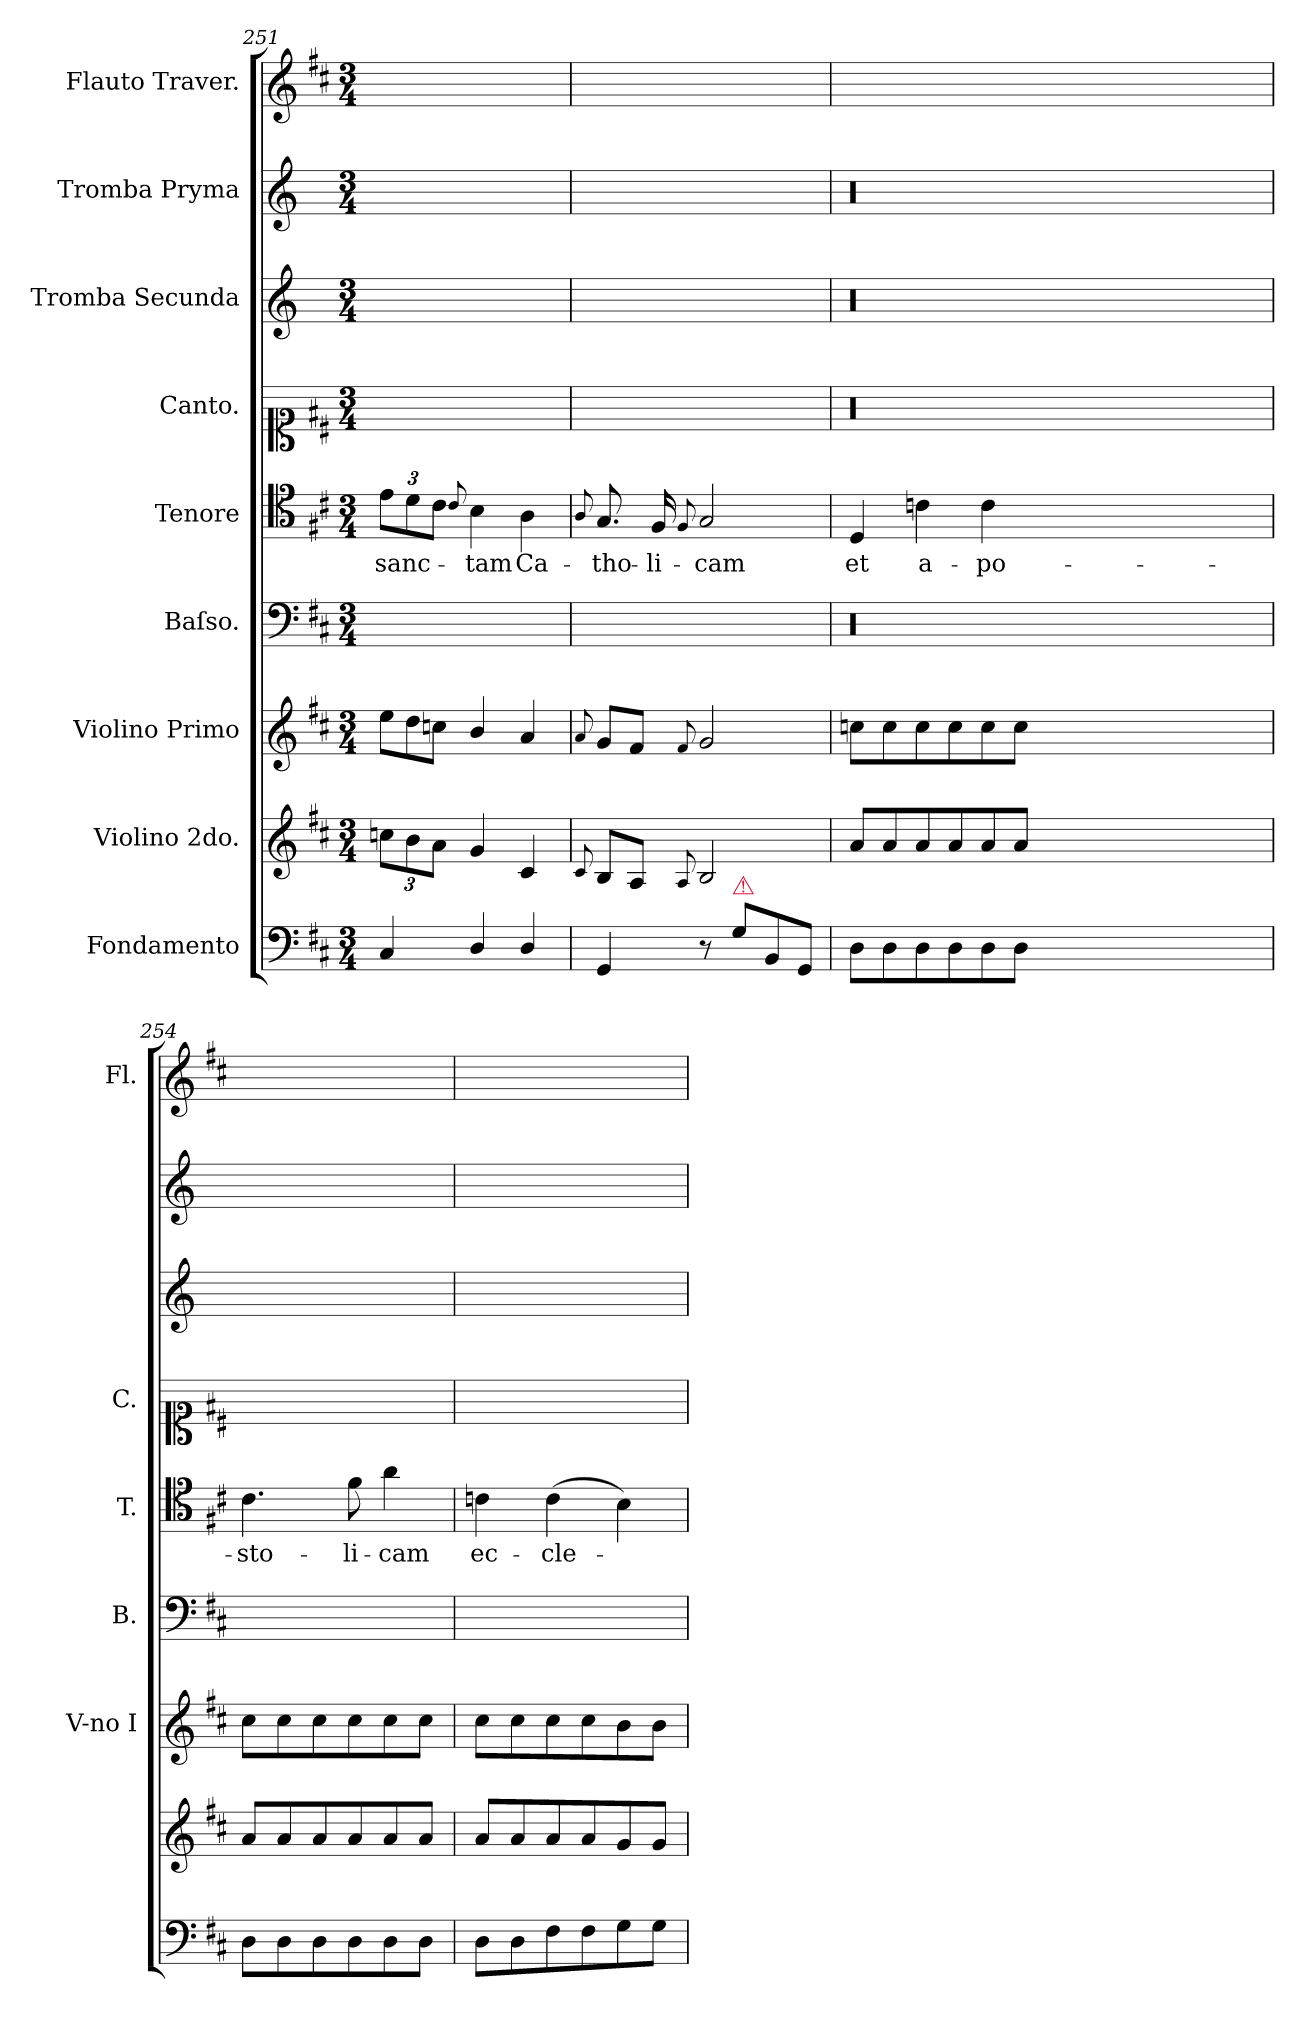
**kern	**kern	**kern	**kern	**kern	**text	**kern	**kern	**kern	**kern
*part9	*part8	*part7	*part6	*part5	*part5	*part4	*part3	*part2	*part1
*staff9	*staff8	*staff7	*staff6	*staff5	*staff5	*staff4	*staff3	*staff2	*staff1
*I"Fondamento	*I"Violino 2do.	*I"Violino Primo	*I"Baſso.	*I"Tenore	*	*I"Canto.	*I"Tromba Secunda	*I"Tromba Pryma	*I"Flauto Traver.
*	*	*I'V-no I	*I'B.	*I'T.	*	*I'C.	*	*	*I'Fl.
*clefF4	*clefG2	*clefG2	*clefF4	*clefC4	*	*clefC1	*clefG2	*clefG2	*clefG2
*	*	*	*	*	*	*	*ITrd-1c-2	*ITrd-1c-2	*
*k[f#c#]	*k[f#c#]	*k[f#c#]	*k[f#c#]	*k[f#c#]	*	*k[f#c#]	*k[f#c#]	*k[f#c#]	*k[f#c#]
*M3/4	*M3/4	*M3/4	*M3/4	*M3/4	*	*M3/4	*M3/4	*M3/4	*M3/4
*	*	*Xtuplet	*	*	*	*	*	*	*
=251	=251	=251	=251	=251	=251	=251	=251	=251	=251
4C#/	12ccn\L	12ee\L	2.ryy	12e\L	sanc-	2.ryy	2.ryy	2.ryy	2.ryy
.	12b\	12dd\	.	12d\	.	.	.	.	.
.	12a\J	12ccn\J	.	12c#\J	.	.	.	.	.
.	.	.	.	8qqc#/	.	.	.	.	.
4D/	4g/	4b/	.	4B\	-tam	.	.	.	.
4D/	4c#/	4a/	.	4A\	Ca-	.	.	.	.
=252	=252	=252	=252	=252	=252	=252	=252	=252	=252
.	8qqc#/	8qqa/	.	8qqA/	.	.	.	.	.
4GG/	8B/L	8g/L	2.ryy	8.G/	-tho-	2.ryy	2.ryy	2.ryy	2.ryy
.	8A/J	8f#/J	.	.	.	.	.	.	.
.	.	.	.	16F#/	-li-	.	.	.	.
.	8qqA/	8qqf#/	.	8qqF#/	.	.	.	.	.
8r	2B/	2g/	.	2G/	-cam	.	.	.	.
!LO:TX:a:color=crimson:t=⚠	!	!	!	!	!	!	!	!	!
8G\L	.	.	.	.	.	.	.	.	.
8BB/	.	.	.	.	.	.	.	.	.
8GG/J	.	.	.	.	.	.	.	.	.
=253	=253	=253	=253	=253	=253	=253	=253	=253	=253
!	!	!	!LO:N:vis=00	!	!	!LO:N:vis=00	!LO:N:vis=00	!LO:N:vis=00	!
8D\L	8a/L	8ccn\L	0.r	4D/	et	0.r	0.r	0.r	2.ryy
8D\	8a/	8cc\	.	.	.	.	.	.	.
8D\	8a/	8cc\	.	4cn\	a-	.	.	.	.
8D\	8a/	8cc\	.	.	.	.	.	.	.
8D\	8a/	8cc\	.	4c\	-po-	.	.	.	.
8D\J	8a/J	8cc\J	.	.	.	.	.	.	.
0ryy	0ryy	0ryy	.	0ryy	.	.	.	.	0ryy
4ryy	4ryy	4ryy	.	4ryy	.	.	.	.	4ryy
=254	=254	=254	=254	=254	=254	=254	=254	=254	=254
8D\L	8a/L	8cc#\L	2.ryy	4.c#\	-sto-	2.ryy	2.ryy	2.ryy	2.ryy
8D\	8a/	8cc#\	.	.	.	.	.	.	.
8D\	8a/	8cc#\	.	.	.	.	.	.	.
8D\	8a/	8cc#\	.	8f#\	-li-	.	.	.	.
8D\	8a/	8cc#\	.	4a\	-cam	.	.	.	.
8D\J	8a/J	8cc#\J	.	.	.	.	.	.	.
=255	=255	=255	=255	=255	=255	=255	=255	=255	=255
8D\L	8a/L	8cc#\L	2.ryy	4cn\	ec-	2.ryy	2.ryy	2.ryy	2.ryy
8D\	8a/	8cc#\	.	.	.	.	.	.	.
8F#\	8a/	8cc#\	.	(>4c\	-cle-	.	.	.	.
8F#\	8a/	8cc#\	.	.	.	.	.	.	.
8G\	8g/	8b\	.	4B\)	.	.	.	.	.
8G\J	8g/J	8b\J	.	.	.	.	.	.	.
=	=	=	=	=	=	=	=	=	=
*-	*-	*-	*-	*-	*-	*-	*-	*-	*-
